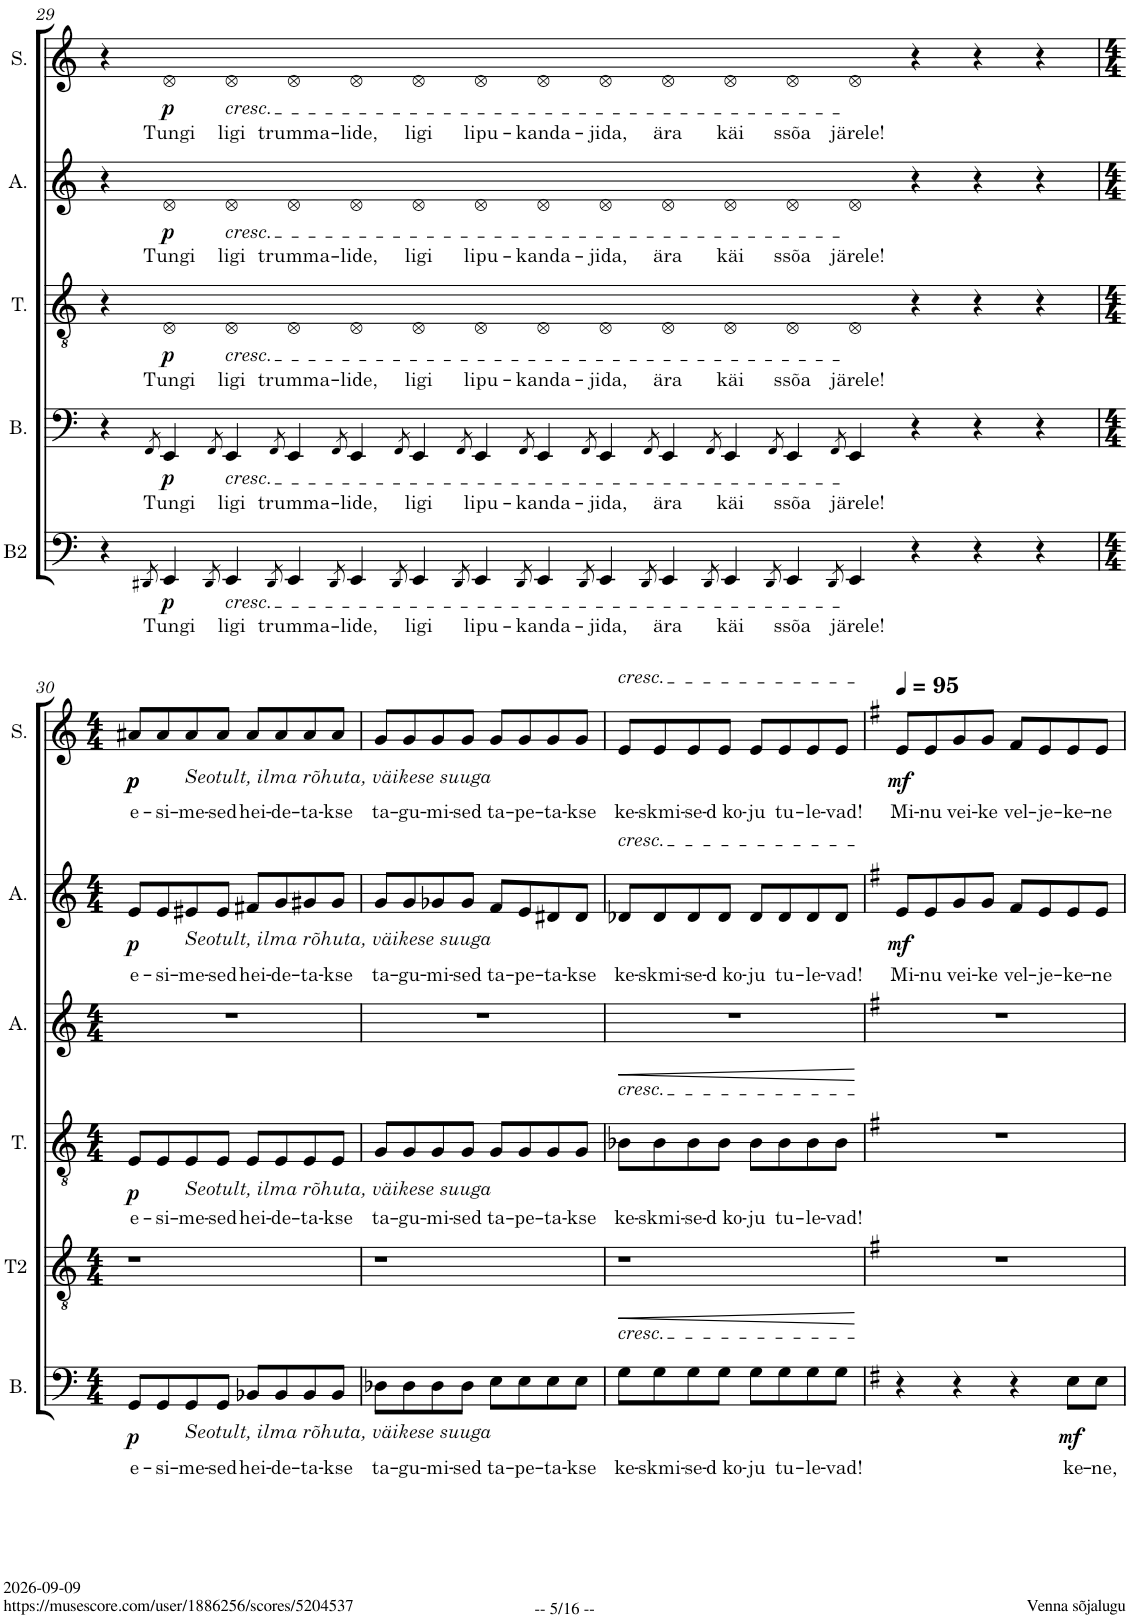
**kern	**text	**dynam	**kern	**text	**dynam	**kern	**text	**dynam	**kern	**text	**dynam	**kern	**text	**dynam
*part5	*part5	*part5	*part4	*part4	*part4	*part3	*part3	*part3	*part2	*part2	*part2	*part1	*part1	*part1
*staff5	*staff5	*staff5	*staff4	*staff4	*staff4	*staff3	*staff3	*staff3	*staff2	*staff2	*staff2	*staff1	*staff1	*staff1
*I"Bass II	*	*	*I"Bass	*	*	*I"Tenor	*	*	*I"Alto	*	*	*I"Soprano	*	*
*I'B2	*	*	*I'B.	*	*	*I'T.	*	*	*I'A.	*	*	*I'S.	*	*
!!LO:PB:g=z
*clefF4	*	*	*clefF4	*	*	*clefGv2	*	*	*clefG2	*	*	*clefG2	*	*
*	*	*	*	*	*	*	*	*	*Trd1c2	*	*	*	*	*
*k[]	*	*	*k[]	*	*	*k[]	*	*	*k[]	*	*	*k[]	*	*
*M4/4	*	*	*M4/4	*	*	*M4/4	*	*	*M4/4	*	*	*M4/4	*	*
=29	=29	=29	=29	=29	=29	=29	=29	=29	=29	=29	=29	=29	=29	=29
4r	.	.	4r	.	.	4r	.	.	4r	.	.	4r	.	.
8qDD#X/	.	.	8qFF/	.	.	.	.	.	.	.	.	.	.	.
!	!LO:LY:b	!LO:DY:b	!	!LO:LY:b	!LO:DY:b	!	!LO:LY:b	!LO:DY:b	!	!LO:LY:b	!LO:DY:b	!	!LO:LY:b	!LO:DY:b
4EE/	Tungi	p	4EE/	Tungi	p	4D	Tungi	p	4d	Tungi	p	4d	Tungi	p
8qDD#/	.	.	8qFF/	.	.	.	.	.	.	.	.	.	.	.
!	!	!	!	!	!	!	!	!	!	!	!	!LO:TX:b:i:t=cresc.	!	!
!	!	!	!	!	!	!	!	!	!LO:TX:b:i:t=cresc.	!	!	!	!	!
!	!	!	!	!	!	!LO:TX:b:i:t=cresc.	!	!	!	!	!	!	!	!
!	!	!	!LO:TX:b:i:t=cresc.	!	!	!	!	!	!	!	!	!	!	!
!LO:TX:b:i:t=cresc.	!	!	!	!	!	!	!	!	!	!	!	!	!	!
!	!LO:LY:b	!	!	!LO:LY:b	!	!	!LO:LY:b	!	!	!LO:LY:b	!	!	!LO:LY:b	!
4EE/	ligi	.	4EE/	ligi	.	4D	ligi	.	4d	ligi	.	4d	ligi	.
8qDD#/	.	.	8qFF/	.	.	.	.	.	.	.	.	.	.	.
!	!LO:LY:b	!	!	!LO:LY:b	!	!	!LO:LY:b	!	!	!LO:LY:b	!	!	!LO:LY:b	!
4EE/	trumma-	.	4EE/	trumma-	.	4D	trumma-	.	4d	trumma-	.	4d	trumma-	.
8qDD#/	.	.	8qFF/	.	.	.	.	.	.	.	.	.	.	.
!	!LO:LY:b	!	!	!LO:LY:b	!	!	!LO:LY:b	!	!	!LO:LY:b	!	!	!LO:LY:b	!
4EE/	-lide,	.	4EE/	-lide,	.	4D	-lide,	.	4d	-lide,	.	4d	-lide,	.
8qDD#/	.	.	8qFF/	.	.	.	.	.	.	.	.	.	.	.
!	!LO:LY:b	!	!	!LO:LY:b	!	!	!LO:LY:b	!	!	!LO:LY:b	!	!	!LO:LY:b	!
4EE/	ligi	.	4EE/	ligi	.	4D	ligi	.	4d	ligi	.	4d	ligi	.
8qDD#/	.	.	8qFF/	.	.	.	.	.	.	.	.	.	.	.
!	!LO:LY:b	!	!	!LO:LY:b	!	!	!LO:LY:b	!	!	!LO:LY:b	!	!	!LO:LY:b	!
4EE/	lipu-	.	4EE/	lipu-	.	4D	lipu-	.	4d	lipu-	.	4d	lipu-	.
8qDD#/	.	.	8qFF/	.	.	.	.	.	.	.	.	.	.	.
!	!LO:LY:b	!	!	!LO:LY:b	!	!	!LO:LY:b	!	!	!LO:LY:b	!	!	!LO:LY:b	!
4EE/	-kanda-	.	4EE/	-kanda-	.	4D	-kanda-	.	4d	-kanda-	.	4d	-kanda-	.
8qDD#/	.	.	8qFF/	.	.	.	.	.	.	.	.	.	.	.
!	!LO:LY:b	!	!	!LO:LY:b	!	!	!LO:LY:b	!	!	!LO:LY:b	!	!	!LO:LY:b	!
4EE/	-jida,	.	4EE/	-jida,	.	4D	-jida,	.	4d	-jida,	.	4d	-jida,	.
8qDD#/	.	.	8qFF/	.	.	.	.	.	.	.	.	.	.	.
!	!LO:LY:b	!	!	!LO:LY:b	!	!	!LO:LY:b	!	!	!LO:LY:b	!	!	!LO:LY:b	!
4EE/	ära	.	4EE/	ära	.	4D	ära	.	4d	ära	.	4d	ära	.
8qDD#/	.	.	8qFF/	.	.	.	.	.	.	.	.	.	.	.
!	!LO:LY:b	!	!	!LO:LY:b	!	!	!LO:LY:b	!	!	!LO:LY:b	!	!	!LO:LY:b	!
4EE/	käi	.	4EE/	käi	.	4D	käi	.	4d	käi	.	4d	käi	.
8qDD#/	.	.	8qFF/	.	.	.	.	.	.	.	.	.	.	.
!	!LO:LY:b	!	!	!LO:LY:b	!	!	!LO:LY:b	!	!	!LO:LY:b	!	!	!LO:LY:b	!
4EE/	ssõa	.	4EE/	ssõa	.	4D	ssõa	.	4d	ssõa	.	4d	ssõa	.
8qDD#/	.	.	8qFF/	.	.	.	.	.	.	.	.	.	.	.
!	!LO:LY:b	!	!	!LO:LY:b	!	!	!LO:LY:b	!	!	!LO:LY:b	!	!	!LO:LY:b	!
4EE/	järele!	.	4EE/	järele!	.	4D	järele!	.	4d	järele!	.	4d	järele!	.
4r	.	.	4r	.	.	4r	.	.	4r	.	.	4r	.	.
4r	.	.	4r	.	.	4r	.	.	4r	.	.	4r	.	.
4r	.	.	4r	.	.	4r	.	.	4r	.	.	4r	.	.
!!LO:LB:g=z
=30	=30	=30	=30	=30	=30	=30	=30	=30	=30	=30	=30	=30	=30	=30
*M4/4	*	*	*M4/4	*	*	*M4/4	*	*	*M4/4	*	*	*M4/4	*	*
!	!	!	!	!LO:LY:b	!LO:DY:b	!	!LO:LY:b	!LO:DY:b	!	!LO:LY:b	!LO:DY:b	!	!LO:LY:b	!LO:DY:b
!	!	!	!	!	!	!	!	!	!	!	!	!	!	!LO:DY:n=1:b
1r	.	.	8GG/L	e-	p	8E/L	e-	p	8e/L	e-	p	8a#X/L	e-	p p
!	!	!	!	!LO:LY:b	!	!	!LO:LY:b	!	!	!LO:LY:b	!	!	!LO:LY:b	!
.	.	.	8GG/	-si-	.	8E/	-si-	.	8e/	-si-	.	8a#/	-si-	.
!	!	!	!	!	!	!	!	!	!	!	!	!LO:TX:b:i:t=Seotult, ilma rõhuta, väikese suuga	!	!
!	!	!	!	!	!	!	!	!	!LO:TX:b:i:t=Seotult, ilma rõhuta, väikese suuga	!	!	!	!	!
!	!	!	!	!	!	!LO:TX:b:i:t=Seotult, ilma rõhuta, väikese suuga	!	!	!	!	!	!	!	!
!	!	!	!LO:TX:b:i:t=Seotult, ilma rõhuta, väikese suuga	!	!	!	!	!	!	!	!	!	!	!
!	!	!	!	!LO:LY:b	!	!	!LO:LY:b	!	!	!LO:LY:b	!	!	!LO:LY:b	!
.	.	.	8GG/	-me-	.	8E/	-me-	.	8e#X/	-me-	.	8a#/	-me-	.
!	!	!	!	!LO:LY:b	!	!	!LO:LY:b	!	!	!LO:LY:b	!	!	!LO:LY:b	!
.	.	.	8GG/J	-sed	.	8E/J	-sed	.	8e#/J	-sed	.	8a#/J	-sed	.
!	!	!	!	!LO:LY:b	!	!	!LO:LY:b	!	!	!LO:LY:b	!	!	!LO:LY:b	!
.	.	.	8BB-X/L	hei-	.	8E/L	hei-	.	8f#X/L	hei-	.	8a#/L	hei-	.
!	!	!	!	!LO:LY:b	!	!	!LO:LY:b	!	!	!LO:LY:b	!	!	!LO:LY:b	!
.	.	.	8BB-/	-de-	.	8E/	-de-	.	8g/	-de-	.	8a#/	-de-	.
!	!	!	!	!LO:LY:b	!	!	!LO:LY:b	!	!	!LO:LY:b	!	!	!LO:LY:b	!
.	.	.	8BB-/	-ta-	.	8E/	-ta-	.	8g#X/	-ta-	.	8a#/	-ta-	.
!	!	!	!	!LO:LY:b	!	!	!LO:LY:b	!	!	!LO:LY:b	!	!	!LO:LY:b	!
.	.	.	8BB-/J	-kse	.	8E/J	-kse	.	8g#/J	-kse	.	8a#/J	-kse	.
=31	=31	=31	=31	=31	=31	=31	=31	=31	=31	=31	=31	=31	=31	=31
!	!	!	!	!LO:LY:b	!	!	!LO:LY:b	!	!	!LO:LY:b	!	!	!LO:LY:b	!
1r	.	.	8D-X\L	ta-	.	8G/L	ta-	.	8g/L	ta-	.	8g/L	ta-	.
!	!	!	!	!LO:LY:b	!	!	!LO:LY:b	!	!	!LO:LY:b	!	!	!LO:LY:b	!
.	.	.	8D-\	-gu-	.	8G/	-gu-	.	8g/	-gu-	.	8g/	-gu-	.
!	!	!	!	!LO:LY:b	!	!	!LO:LY:b	!	!	!LO:LY:b	!	!	!LO:LY:b	!
.	.	.	8D-\	-mi-	.	8G/	-mi-	.	8g-X/	-mi-	.	8g/	-mi-	.
!	!	!	!	!LO:LY:b	!	!	!LO:LY:b	!	!	!LO:LY:b	!	!	!LO:LY:b	!
.	.	.	8D-\J	-sed	.	8G/J	-sed	.	8g-/J	-sed	.	8g/J	-sed	.
!	!	!	!	!LO:LY:b	!	!	!LO:LY:b	!	!	!LO:LY:b	!	!	!LO:LY:b	!
.	.	.	8E\L	ta-	.	8G/L	ta-	.	8f/L	ta-	.	8g/L	ta-	.
!	!	!	!	!LO:LY:b	!	!	!LO:LY:b	!	!	!LO:LY:b	!	!	!LO:LY:b	!
.	.	.	8E\	-pe-	.	8G/	-pe-	.	8e/	-pe-	.	8g/	-pe-	.
!	!	!	!	!LO:LY:b	!	!	!LO:LY:b	!	!	!LO:LY:b	!	!	!LO:LY:b	!
.	.	.	8E\	-ta-	.	8G/	-ta-	.	8d#X/	-ta-	.	8g/	-ta-	.
!	!	!	!	!LO:LY:b	!	!	!LO:LY:b	!	!	!LO:LY:b	!	!	!LO:LY:b	!
.	.	.	8E\J	-kse	.	8G/J	-kse	.	8d#/J	-kse	.	8g/J	-kse	.
=32	=32	=32	=32	=32	=32	=32	=32	=32	=32	=32	=32	=32	=32	=32
!	!	!	!	!	!	!	!	!	!	!	!	!LO:TX:a:i:t=cresc.	!	!
!	!	!	!	!	!	!	!	!	!LO:TX:a:i:t=cresc.	!	!	!	!	!
!	!	!	!	!	!	!LO:TX:a:i:t=cresc.	!	!	!	!	!	!	!	!
!	!	!	!LO:TX:a:i:t=cresc.	!	!	!	!	!	!	!	!	!	!	!
!	!	!	!	!LO:LY:b	!	!	!LO:LY:b	!	!	!LO:LY:b	!	!	!LO:LY:b	!
1r	.	.	8G\L	ke-	.	8B-X\L	ke-	.	8d-X/L	ke-	.	8e/L	ke-	.
!	!	!	!	!LO:LY:b	!	!	!LO:LY:b	!	!	!LO:LY:b	!	!	!LO:LY:b	!
.	.	.	8G\	-skmi-	.	8B-\	-skmi-	.	8d-/	-skmi-	.	8e/	-skmi-	.
!	!	!	!	!LO:LY:b	!	!	!LO:LY:b	!	!	!LO:LY:b	!	!	!LO:LY:b	!
.	.	.	8G\	-se-	.	8B-\	-se-	.	8d-/	-se-	.	8e/	-se-	.
!	!	!	!	!LO:LY:b	!	!	!LO:LY:b	!	!	!LO:LY:b	!	!	!LO:LY:b	!
.	.	.	8G\J	-d ko-	.	8B-\J	-d ko-	.	8d-/J	-d ko-	.	8e/J	-d ko-	.
!	!	!	!	!LO:LY:b	!	!	!LO:LY:b	!	!	!LO:LY:b	!	!	!LO:LY:b	!
.	.	.	8G\L	-ju	.	8B-\L	-ju	.	8d-/L	-ju	.	8e/L	-ju	.
!	!	!	!	!LO:LY:b	!	!	!LO:LY:b	!	!	!LO:LY:b	!	!	!LO:LY:b	!
.	.	.	8G\	tu-	.	8B-\	tu-	.	8d-/	tu-	.	8e/	tu-	.
!	!	!	!	!LO:LY:b	!	!	!LO:LY:b	!	!	!LO:LY:b	!	!	!LO:LY:b	!
.	.	.	8G\	-le-	.	8B-\	-le-	.	8d-/	-le-	.	8e/	-le-	.
!	!	!	!	!LO:LY:b	!	!	!LO:LY:b	!	!	!LO:LY:b	!	!	!LO:LY:b	!
.	.	.	8G\J	-vad!	.	8B-\J	-vad!	.	8d-/J	-vad!	.	8e/J	-vad!	.
=33	=33	=33	=33	=33	=33	=33	=33	=33	=33	=33	=33	=33	=33	=33
*k[f#]	*	*	*k[f#]	*	*	*k[f#]	*	*	*k[f#]	*	*	*k[f#]	*	*
*	*	*	*	*	*	*	*	*	*	*	*	*MM95	*	*
!	!	!	!	!	!	!	!	!	!	!LO:LY:b	!LO:DY:b	!	!LO:LY:b	!LO:DY:b
1r	.	.	4r	.	.	1r	.	.	8e/L	Mi-	mf	8e/L	Mi-	mf
!	!	!	!	!	!	!	!	!	!	!LO:LY:b	!	!	!LO:LY:b	!
.	.	.	.	.	.	.	.	.	8e/	-nu	.	8e/	-nu	.
!	!	!	!	!	!	!	!	!	!	!LO:LY:b	!	!	!LO:LY:b	!
.	.	.	4r	.	.	.	.	.	8g/	vei-	.	8g/	vei-	.
!	!	!	!	!	!	!	!	!	!	!LO:LY:b	!	!	!LO:LY:b	!
.	.	.	.	.	.	.	.	.	8g/J	-ke	.	8g/J	-ke	.
!	!	!	!	!	!	!	!	!	!	!LO:LY:b	!	!	!LO:LY:b	!
.	.	.	4r	.	.	.	.	.	8f#/L	vel-	.	8f#/L	vel-	.
!	!	!	!	!	!	!	!	!	!	!LO:LY:b	!	!	!LO:LY:b	!
.	.	.	.	.	.	.	.	.	8e/	-je-	.	8e/	-je-	.
!	!	!	!	!LO:LY:b	!LO:DY:b	!	!	!	!	!LO:LY:b	!	!	!LO:LY:b	!
.	.	.	8E\L	-ke-	mf	.	.	.	8e/	-ke-	.	8e/	-ke-	.
!	!	!	!	!LO:LY:b	!	!	!	!	!	!LO:LY:b	!	!	!LO:LY:b	!
.	.	.	8E\J	-ne,	.	.	.	.	8e/J	-ne	.	8e/J	-ne	.
=	=	=	=	=	=	=	=	=	=	=	=	=	=	=
*-	*-	*-	*-	*-	*-	*-	*-	*-	*-	*-	*-	*-	*-	*-
